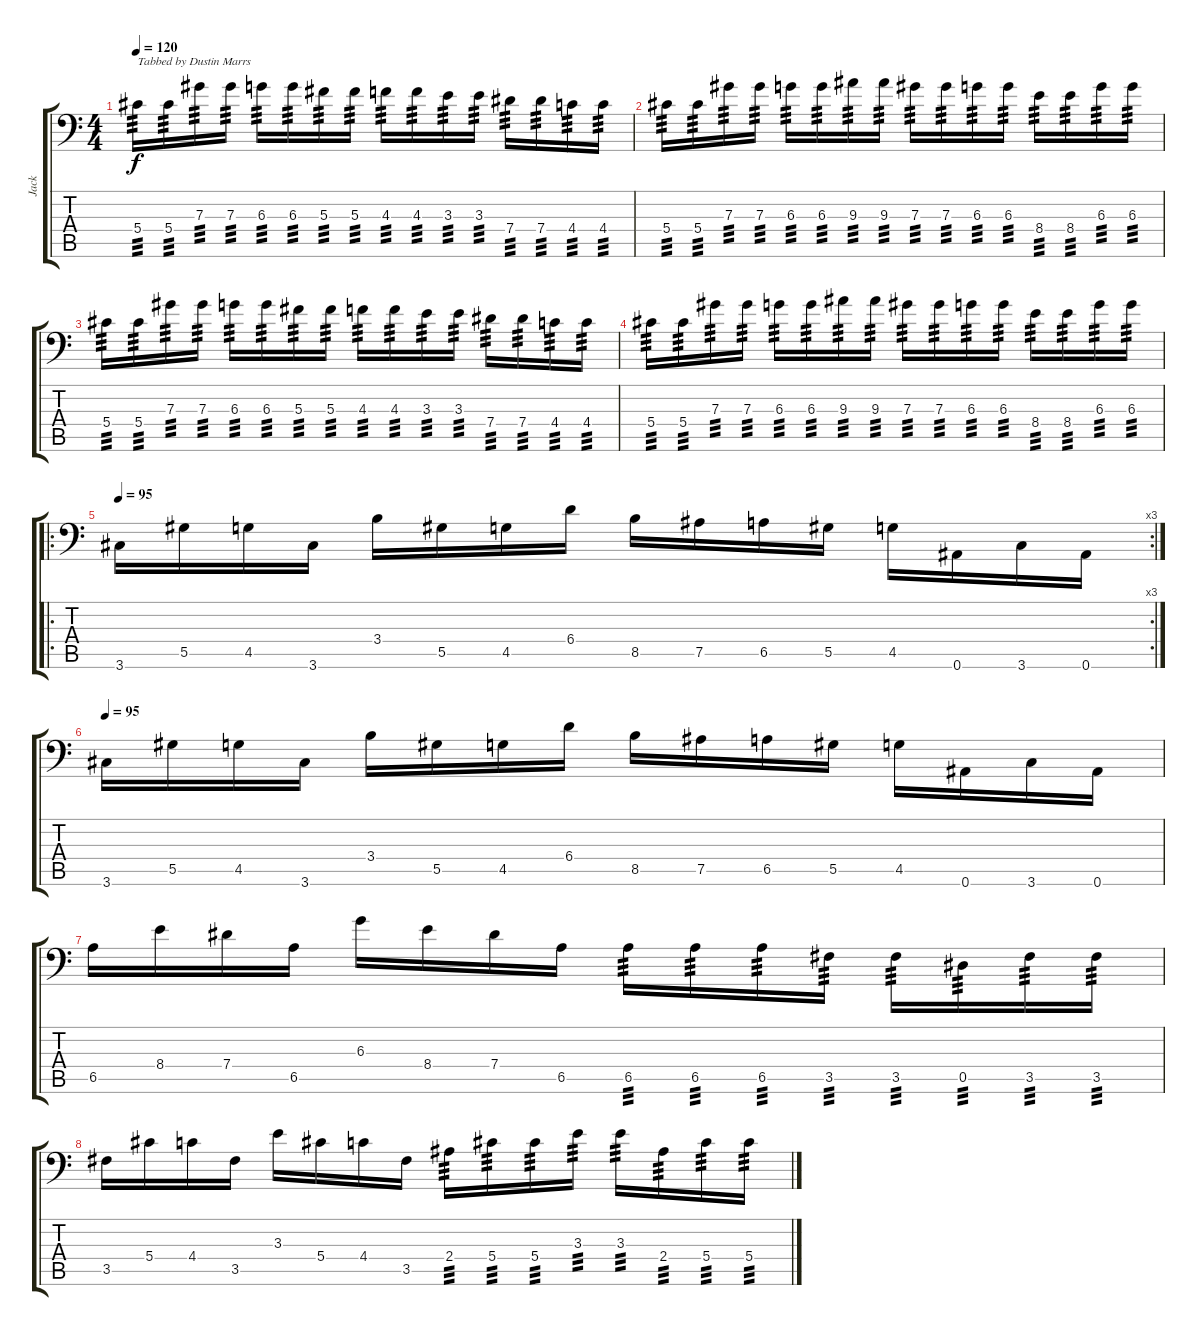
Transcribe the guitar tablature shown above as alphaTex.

\track ("Jack" "Jack") {instrument distortionguitar}
\staff {score tabs}
\tuning (Bb3 F3 Db3 Ab2 Eb2 Bb1) {hide}
\ts (4 4)
\tempo 120
\clef f4
\ks c
5.4.16{txt "Tabbed by Dustin Marrs" tp 3 dy f instrument distortionguitar} 5.4.16{tp 3} 7.3.16{tp 3} 7.3.16{tp 3} 6.3.16{tp 3} 6.3.16{tp 3} 5.3.16{tp 3} 5.3.16{tp 3} 4.3.16{tp 3} 4.3.16{tp 3} 3.3.16{tp 3} 3.3.16{tp 3} 7.4.16{tp 3} 7.4.16{tp 3} 4.4.16{tp 3} 4.4.16{tp 3} |
5.4.16{tp 3} 5.4.16{tp 3} 7.3.16{tp 3} 7.3.16{tp 3} 6.3.16{tp 3} 6.3.16{tp 3} 9.3.16{tp 3} 9.3.16{tp 3} 7.3.16{tp 3} 7.3.16{tp 3} 6.3.16{tp 3} 6.3.16{tp 3} 8.4.16{tp 3} 8.4.16{tp 3} 6.3.16{tp 3} 6.3.16{tp 3} |
5.4.16{tp 3} 5.4.16{tp 3} 7.3.16{tp 3} 7.3.16{tp 3} 6.3.16{tp 3} 6.3.16{tp 3} 5.3.16{tp 3} 5.3.16{tp 3} 4.3.16{tp 3} 4.3.16{tp 3} 3.3.16{tp 3} 3.3.16{tp 3} 7.4.16{tp 3} 7.4.16{tp 3} 4.4.16{tp 3} 4.4.16{tp 3} |
5.4.16{tp 3} 5.4.16{tp 3} 7.3.16{tp 3} 7.3.16{tp 3} 6.3.16{tp 3} 6.3.16{tp 3} 9.3.16{tp 3} 9.3.16{tp 3} 7.3.16{tp 3} 7.3.16{tp 3} 6.3.16{tp 3} 6.3.16{tp 3} 8.4.16{tp 3} 8.4.16{tp 3} 6.3.16{tp 3} 6.3.16{tp 3} |
\ro
\rc 3
\tempo 95
3.6.16 5.5.16 4.5.16 3.6.16 3.4.16 5.5.16 4.5.16 6.4.16 8.5.16 7.5.16 6.5.16 5.5.16 4.5.16 0.6.16 3.6.16 0.6.16 |
\tempo 95
3.6.16 5.5.16 4.5.16 3.6.16 3.4.16 5.5.16 4.5.16 6.4.16 8.5.16 7.5.16 6.5.16 5.5.16 4.5.16 0.6.16 3.6.16 0.6.16 |
6.5.16 8.4.16 7.4.16 6.5.16 6.3.16 8.4.16 7.4.16 6.5.16 6.5.16{tp 3} 6.5.16{tp 3} 6.5.16{tp 3} 3.5.16{tp 3} 3.5.16{tp 3} 0.5.16{tp 3} 3.5.16{tp 3} 3.5.16{tp 3} |
3.5.16 5.4.16 4.4.16 3.5.16 3.3.16 5.4.16 4.4.16 3.5.16 2.4.16{tp 3} 5.4.16{tp 3} 5.4.16{tp 3} 3.3.16{tp 3} 3.3.16{tp 3} 2.4.16{tp 3} 5.4.16{tp 3} 5.4.16{tp 3}
